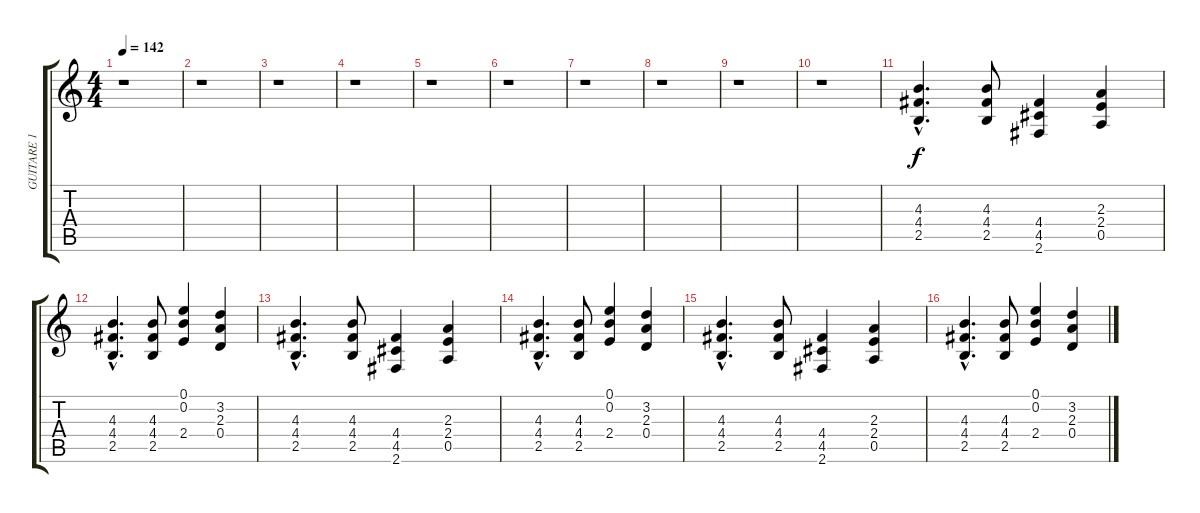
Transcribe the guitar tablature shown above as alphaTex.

\track ("GUITARE 1" "GUITARE 1") {instrument overdrivenguitar}
\staff {score tabs}
\tuning (E4 B3 G3 D3 A2 E2) {hide}
\ts (4 4)
\tempo 142
\clef g2
\ks c
r.1{dy f instrument overdrivenguitar} |
r.1 |
r.1 |
r.1 |
r.1 |
r.1 |
r.1 |
r.1 |
r.1 |
r.1 |
(4.3{hac} 4.4{hac} 2.5{hac}).4{d} (4.3 4.4 2.5).8 (4.4 4.5 2.6).4 (2.3 2.4 0.5).4 |
(4.3{hac} 4.4{hac} 2.5{hac}).4{d} (4.3 4.4 2.5).8 (0.1 0.2 2.4).4 (3.2 2.3 0.4).4 |
(4.3{hac} 4.4{hac} 2.5{hac}).4{d} (4.3 4.4 2.5).8 (4.4 4.5 2.6).4 (2.3 2.4 0.5).4 |
(4.3{hac} 4.4{hac} 2.5{hac}).4{d} (4.3 4.4 2.5).8 (0.1 0.2 2.4).4 (3.2 2.3 0.4).4 |
(4.3{hac} 4.4{hac} 2.5{hac}).4{d} (4.3 4.4 2.5).8 (4.4 4.5 2.6).4 (2.3 2.4 0.5).4 |
(4.3{hac} 4.4{hac} 2.5{hac}).4{d} (4.3 4.4 2.5).8 (0.1 0.2 2.4).4 (3.2 2.3 0.4).4
